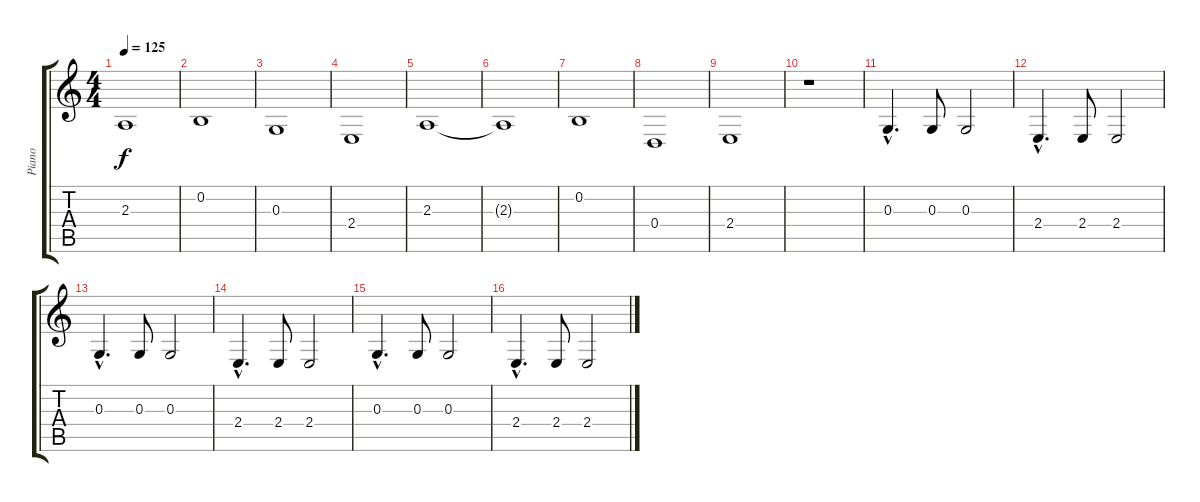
\track ("Piano" "Piano") {instrument acousticgrandpiano}
\staff {score tabs}
\tuning (E4 B3 G3 D3 A2 E2) {hide}
\ts (4 4)
\tempo 125
\clef g2
\ks c
2.3.1{dy f} |
0.2.1 |
0.3.1 |
2.4.1 |
2.3.1 |
2.3{t}.1 |
0.2.1 |
0.4.1 |
2.4.1 |
r.1 |
0.3{hac}.4{d} 0.3.8 0.3.2 |
2.4{hac}.4{d} 2.4.8 2.4.2 |
0.3{hac}.4{d} 0.3.8 0.3.2 |
2.4{hac}.4{d} 2.4.8 2.4.2 |
0.3{hac}.4{d} 0.3.8 0.3.2 |
2.4{hac}.4{d} 2.4.8 2.4.2
